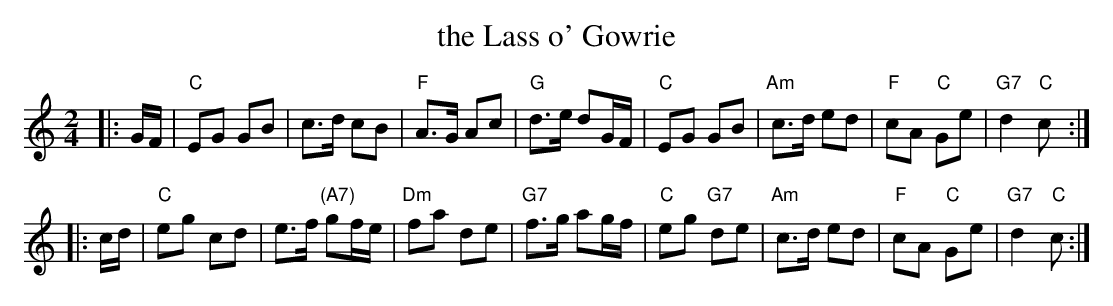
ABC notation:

X:1
T: the Lass o' Gowrie
M: 2/4
L: 1/8
K: C
|: G/F/ \
| "C"EG GB | c>d cB \
| "F"A>G Ac | "G"d>e dG/F/ \
| "C"EG GB | "Am"c>d ed \
| "F"cA "C"Ge | "G7"d2 "C"c :|
|: c/d/ \
| "C"eg cd | e>f "(A7)"gf/e/ \
| "Dm"fa de | "G7"f>g ag/f/ \
| "C"eg "G7"de | "Am"c>d ed \
| "F"cA "C"Ge | "G7"d2 "C"c :|
